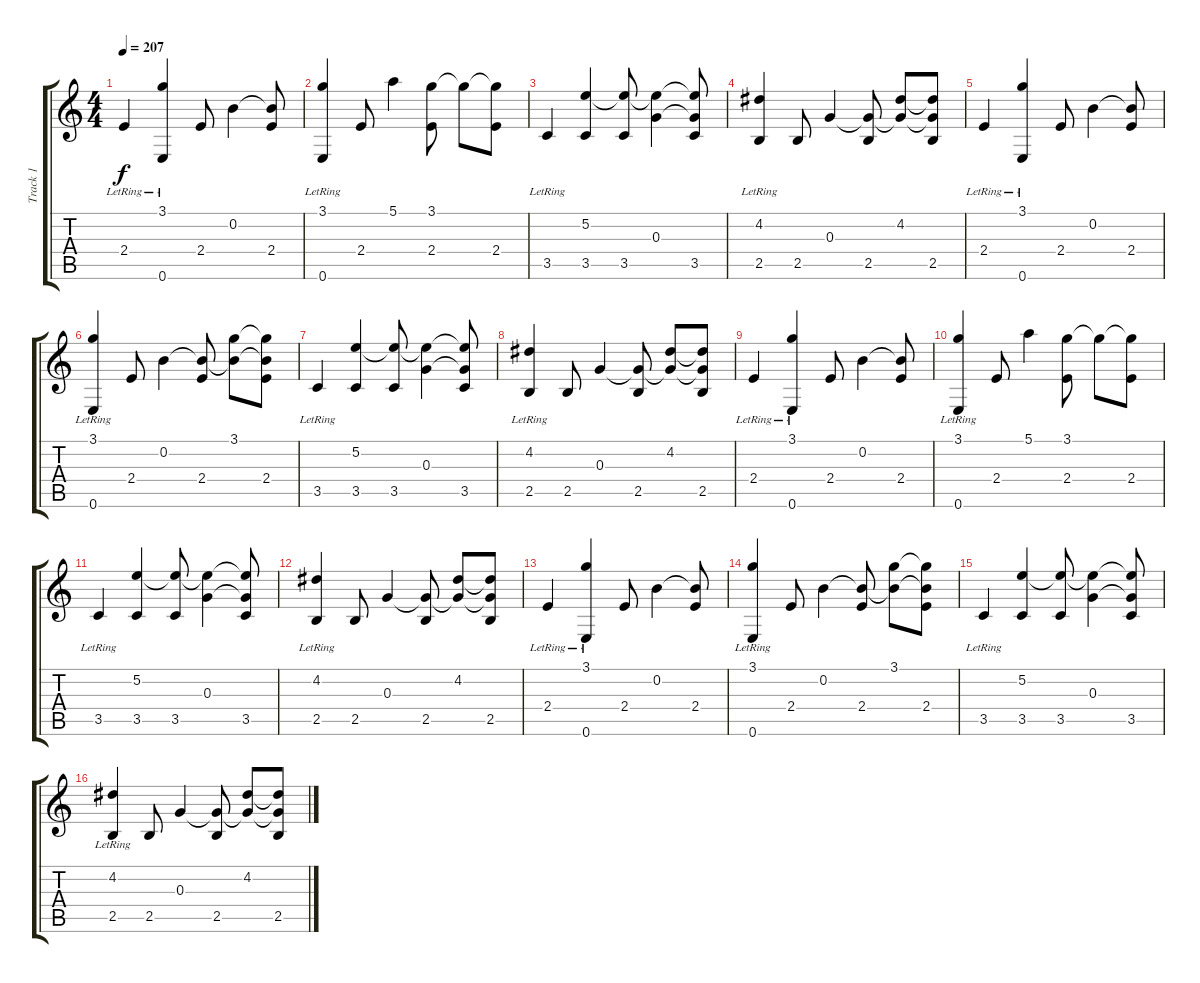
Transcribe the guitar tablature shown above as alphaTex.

\track ("Track 1" "Track 1") {instrument acousticguitarsteel}
\staff {score tabs}
\tuning (E4 B3 G3 D3 A2 E2) {hide}
\ts (4 4)
\tempo 207
\clef g2
\ks c
2.4{lr}.4{dy f} (3.1{lr} 0.6{lr}).4 2.4.8 0.2.4 (0.2{t} 2.4).8 |
(3.1{lr} 0.6{lr}).4 2.4.8 5.1.4 (3.1 2.4).8 3.1{t}.8 (3.1{t} 2.4).8 |
3.5{lr}.4 (5.2 3.5).4 (5.2{t} 3.5).8 (5.2{t} 0.3).4 (5.2{t} 0.3{t} 3.5).8 |
(4.2{lr} 2.5{lr}).4 2.5.8 0.3.4 (0.3{t} 2.5).8 (4.2 0.3{t}).8 (4.2{t} 0.3{t} 2.5).8 |
2.4{lr}.4 (3.1{lr} 0.6{lr}).4 2.4.8 0.2.4 (0.2{t} 2.4).8 |
(3.1{lr} 0.6{lr}).4 2.4.8 0.2.4 (0.2{t} 2.4).8 (3.1 0.2{t}).8 (3.1{t} 0.2{t} 2.4).8 |
3.5{lr}.4 (5.2 3.5).4 (5.2{t} 3.5).8 (5.2{t} 0.3).4 (5.2{t} 0.3{t} 3.5).8 |
(4.2{lr} 2.5{lr}).4 2.5.8 0.3.4 (0.3{t} 2.5).8 (4.2 0.3{t}).8 (4.2{t} 0.3{t} 2.5).8 |
2.4{lr}.4 (3.1{lr} 0.6{lr}).4 2.4.8 0.2.4 (0.2{t} 2.4).8 |
(3.1{lr} 0.6{lr}).4 2.4.8 5.1.4 (3.1 2.4).8 3.1{t}.8 (3.1{t} 2.4).8 |
3.5{lr}.4 (5.2 3.5).4 (5.2{t} 3.5).8 (5.2{t} 0.3).4 (5.2{t} 0.3{t} 3.5).8 |
(4.2{lr} 2.5{lr}).4 2.5.8 0.3.4 (0.3{t} 2.5).8 (4.2 0.3{t}).8 (4.2{t} 0.3{t} 2.5).8 |
2.4{lr}.4 (3.1{lr} 0.6{lr}).4 2.4.8 0.2.4 (0.2{t} 2.4).8 |
(3.1{lr} 0.6{lr}).4 2.4.8 0.2.4 (0.2{t} 2.4).8 (3.1 0.2{t}).8 (3.1{t} 0.2{t} 2.4).8 |
3.5{lr}.4 (5.2 3.5).4 (5.2{t} 3.5).8 (5.2{t} 0.3).4 (5.2{t} 0.3{t} 3.5).8 |
(4.2{lr} 2.5{lr}).4 2.5.8 0.3.4 (0.3{t} 2.5).8 (4.2 0.3{t}).8 (4.2{t} 0.3{t} 2.5).8
